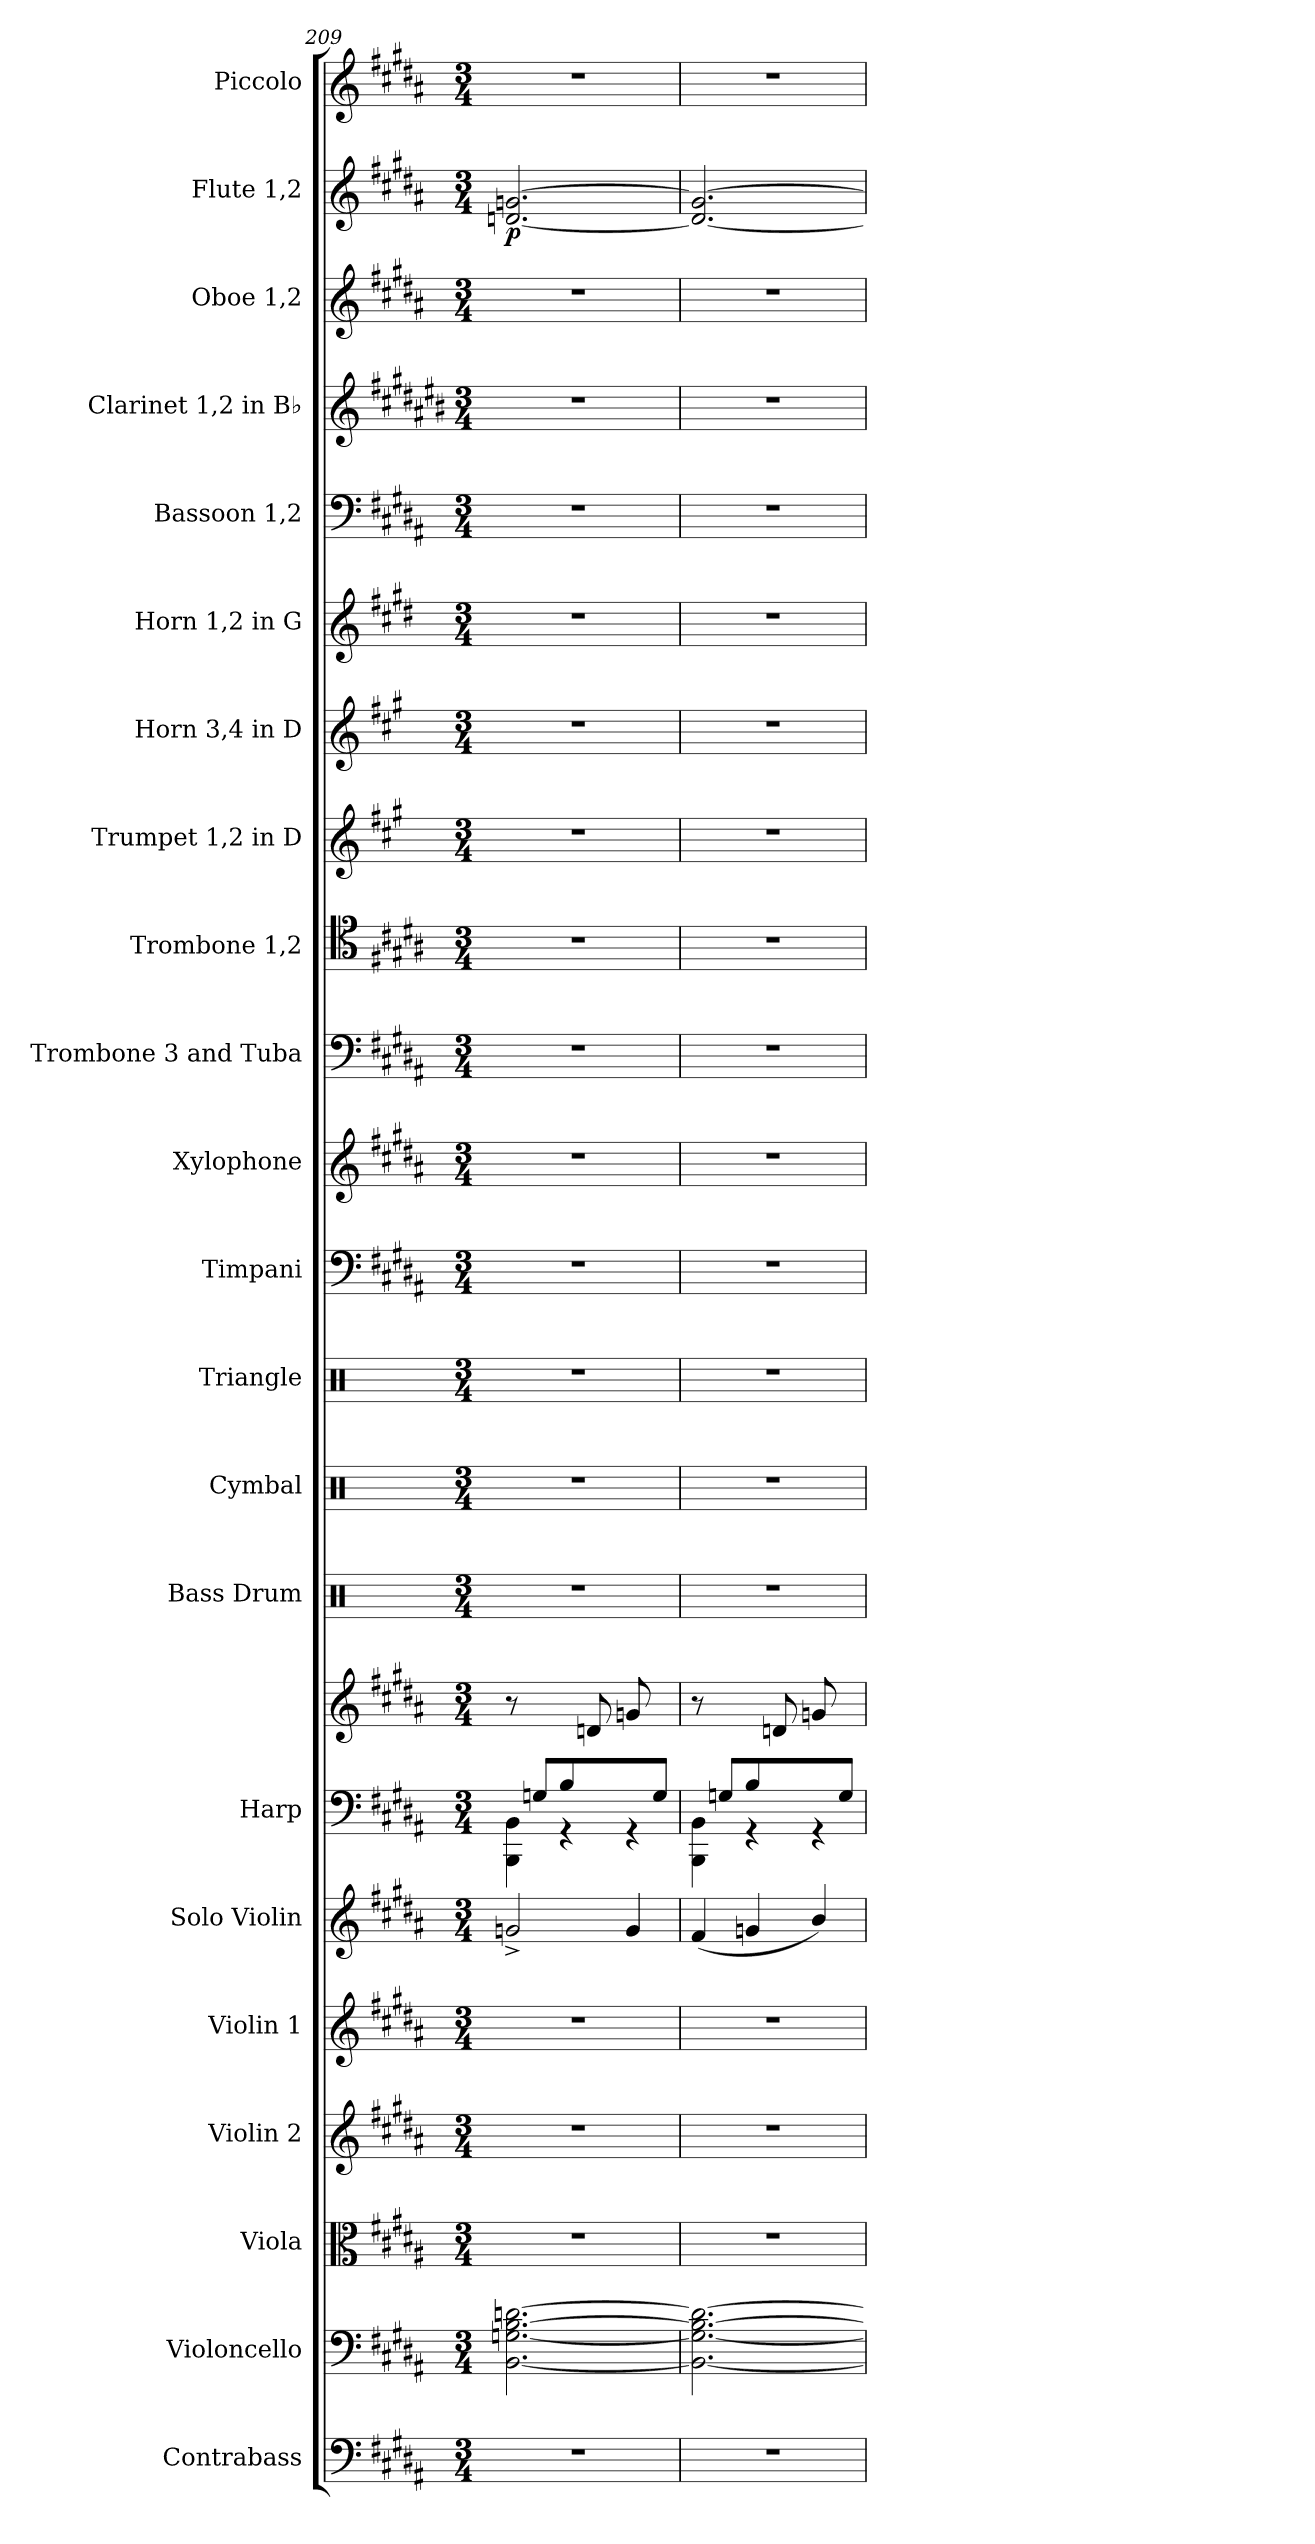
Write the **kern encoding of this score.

**kern	**kern	**kern	**kern	**kern	**kern	**kern	**kern	**kern	**kern	**kern	**kern	**kern	**kern	**kern	**kern	**kern	**kern	**kern	**kern	**kern	**kern	**dynam	**kern
*part22	*part21	*part20	*part19	*part18	*part17	*part16	*part16	*part15	*part14	*part13	*part12	*part11	*part10	*part9	*part8	*part7	*part6	*part5	*part4	*part3	*part2	*part2	*part1
*staff23	*staff22	*staff21	*staff20	*staff19	*staff18	*staff17	*staff16	*staff15	*staff14	*staff13	*staff12	*staff11	*staff10	*staff9	*staff8	*staff7	*staff6	*staff5	*staff4	*staff3	*staff2	*staff2	*staff1
*I"Contrabass	*I"Violoncello	*I"Viola	*I"Violin 2	*I"Violin 1	*I"Solo Violin	*I"Harp	*	*I"Bass Drum	*I"Cymbal	*I"Triangle	*I"Timpani	*I"Xylophone	*I"Trombone 3 and Tuba	*I"Trombone 1,2	*I"Trumpet 1,2 in D	*I"Horn 3,4 in D	*I"Horn 1,2 in G	*I"Bassoon 1,2	*I"Clarinet 1,2 in B♭	*I"Oboe 1,2	*I"Flute 1,2	*	*I"Piccolo
*I'Cb.	*I'Vc.	*I'Vla.	*I'Vln. 2	*I'Vln. 1	*I'Solo Vln.	*I'Hrp.	*	*I'B.D	*I'Cym.	*I'Trgl.	*I'Timp.	*I'Xyl.	*I'Tbn. 3 and Tba.	*I'Tbn. 1,2	*I'Tpt. 1,2 in D	*I'Hn. 3,4 in D	*I'Hn. 1,2 in G	*I'Bsn. 1,2	*I'Cl. 1,2 in B♭	*I'Ob. 1,2	*I'Fl. 1,2	*	*I'Picc.
*clefF4	*clefF4	*clefC3	*clefG2	*clefG2	*clefG2	*clefF4	*clefG2	*clefX	*clefX	*clefX	*clefF4	*clefG2	*clefF4	*clefC4	*clefG2	*clefG2	*clefG2	*clefF4	*clefG2	*clefG2	*clefG2	*	*clefG2
*ITrd7c12	*	*	*	*	*	*	*	*	*	*	*	*ITrd-7c-12	*	*	*ITrd-1c-2	*ITrd6c10	*ITrd3c5	*	*ITrd1c2	*	*	*	*ITrd-7c-12
*k[f#c#g#d#a#]	*k[f#c#g#d#a#]	*k[f#c#g#d#a#]	*k[f#c#g#d#a#]	*k[f#c#g#d#a#]	*k[f#c#g#d#a#]	*k[f#c#g#d#a#]	*k[f#c#g#d#a#]	*k[]	*k[]	*k[]	*k[f#c#g#d#a#]	*k[f#c#g#d#a#]	*k[f#c#g#d#a#]	*k[f#c#g#d#a#]	*k[f#c#g#d#a#]	*k[f#c#g#d#a#]	*k[f#c#g#d#a#]	*k[f#c#g#d#a#]	*k[f#c#g#d#a#]	*k[f#c#g#d#a#]	*k[f#c#g#d#a#]	*	*k[f#c#g#d#a#]
*M3/4	*M3/4	*M3/4	*M3/4	*M3/4	*M3/4	*M3/4	*M3/4	*M3/4	*M3/4	*M3/4	*M3/4	*M3/4	*M3/4	*M3/4	*M3/4	*M3/4	*M3/4	*M3/4	*M3/4	*M3/4	*M3/4	*	*M3/4
=209	=209	=209	=209	=209	=209	=209	=209	=209	=209	=209	=209	=209	=209	=209	=209	=209	=209	=209	=209	=209	=209	=209	=209
*	*	*	*	*	*	*^	*	*	*	*	*	*	*	*	*	*	*	*	*	*	*	*	*
!	!	!	!	!	!	!	!	!	!	!	!	!	!	!	!	!	!	!	!	!	!	!	!LO:DY:b	!
2.r	[2.BB\ [2.Gn\ [2.B\ [2.dn\	2.r	2.r	2.r	2gn^/	8ryy	4BBB\ 4BB\	8r	2.r	2.r	2.r	2.r	2.r	2.r	2.r	2.r	2.r	2.r	2.r	2.r	2.r	[2.dn/ [2.gn/	p	2.r
.	.	.	.	.	.	8Gn/L	.	4ryy	.	.	.	.	.	.	.	.	.	.	.	.	.	.	.	.
.	.	.	.	.	.	8B/	4rGG	.	.	.	.	.	.	.	.	.	.	.	.	.	.	.	.	.
.	.	.	.	.	.	4ryy	.	8dn/	.	.	.	.	.	.	.	.	.	.	.	.	.	.	.	.
.	.	.	.	.	4g/	.	4rGG	8gn/	.	.	.	.	.	.	.	.	.	.	.	.	.	.	.	.
.	.	.	.	.	.	8G/J	.	8ryy	.	.	.	.	.	.	.	.	.	.	.	.	.	.	.	.
=210	=210	=210	=210	=210	=210	=210	=210	=210	=210	=210	=210	=210	=210	=210	=210	=210	=210	=210	=210	=210	=210	=210	=210	=210
2.r	2.BB\_ 2.G\_ 2.B\_ 2.d\_	2.r	2.r	2.r	(<4f#/	8ryy	4BBB\ 4BB\	8r	2.r	2.r	2.r	2.r	2.r	2.r	2.r	2.r	2.r	2.r	2.r	2.r	2.r	2.d/_ 2.g/_	.	2.r
.	.	.	.	.	.	8Gn/L	.	4ryy	.	.	.	.	.	.	.	.	.	.	.	.	.	.	.	.
.	.	.	.	.	4gn/	8B/	4rGG	.	.	.	.	.	.	.	.	.	.	.	.	.	.	.	.	.
.	.	.	.	.	.	4ryy	.	8dn/	.	.	.	.	.	.	.	.	.	.	.	.	.	.	.	.
.	.	.	.	.	4b/)	.	4rGG	8gn/	.	.	.	.	.	.	.	.	.	.	.	.	.	.	.	.
.	.	.	.	.	.	8G/J	.	8ryy	.	.	.	.	.	.	.	.	.	.	.	.	.	.	.	.
*	*	*	*	*	*	*v	*v	*	*	*	*	*	*	*	*	*	*	*	*	*	*	*	*	*
=	=	=	=	=	=	=	=	=	=	=	=	=	=	=	=	=	=	=	=	=	=	=	=
*-	*-	*-	*-	*-	*-	*-	*-	*-	*-	*-	*-	*-	*-	*-	*-	*-	*-	*-	*-	*-	*-	*-	*-
